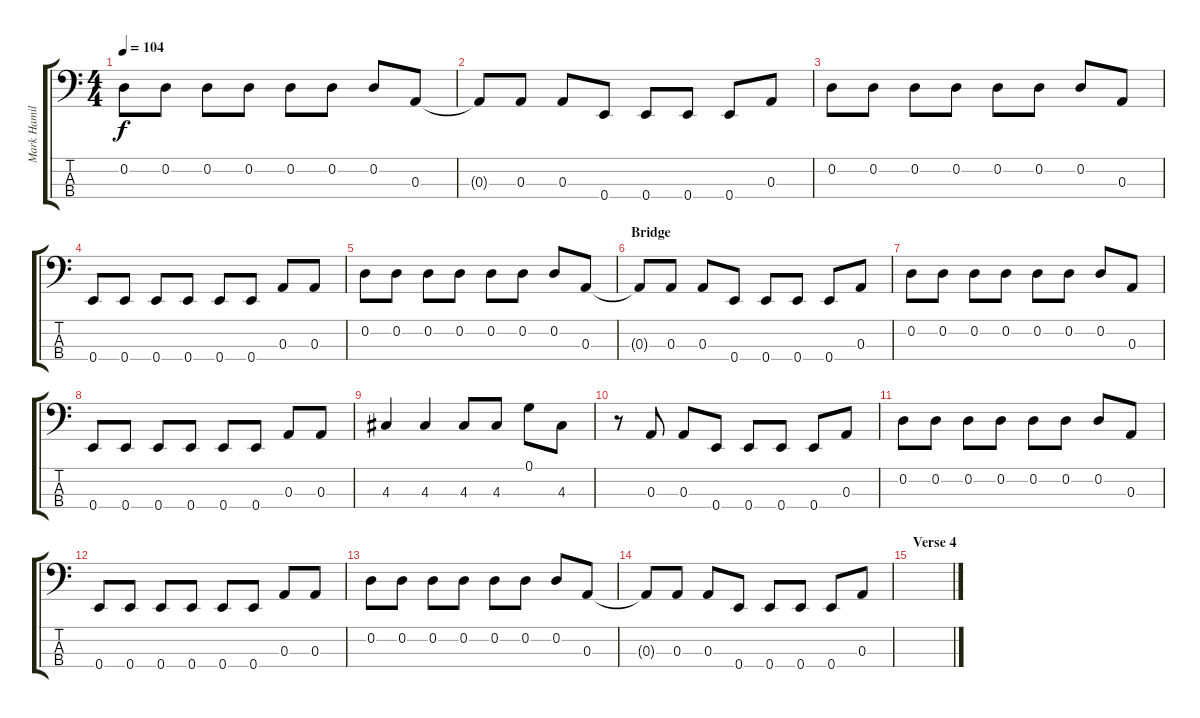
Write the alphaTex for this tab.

\track ("Mark Hamilton" "Mark Hamil") {instrument electricbasspick}
\staff {score tabs}
\tuning (G2 D2 A1 E1) {hide}
\ts (4 4)
\tempo 104
\clef f4
\ks c
0.2.8{dy f} 0.2.8 0.2.8 0.2.8 0.2.8 0.2.8 0.2.8 0.3.8 |
0.3{t}.8 0.3.8 0.3.8 0.4.8 0.4.8 0.4.8 0.4.8 0.3.8 |
0.2.8 0.2.8 0.2.8 0.2.8 0.2.8 0.2.8 0.2.8 0.3.8 |
0.4.8 0.4.8 0.4.8 0.4.8 0.4.8 0.4.8 0.3.8 0.3.8 |
0.2.8 0.2.8 0.2.8 0.2.8 0.2.8 0.2.8 0.2.8 0.3.8 |
\section ("" "Bridge")
0.3{t}.8 0.3.8 0.3.8 0.4.8 0.4.8 0.4.8 0.4.8 0.3.8 |
0.2.8 0.2.8 0.2.8 0.2.8 0.2.8 0.2.8 0.2.8 0.3.8 |
0.4.8 0.4.8 0.4.8 0.4.8 0.4.8 0.4.8 0.3.8 0.3.8 |
4.3.4 4.3.4 4.3.8 4.3.8 0.1.8 4.3.8 |
r.8 0.3.8 0.3.8 0.4.8 0.4.8 0.4.8 0.4.8 0.3.8 |
0.2.8 0.2.8 0.2.8 0.2.8 0.2.8 0.2.8 0.2.8 0.3.8 |
0.4.8 0.4.8 0.4.8 0.4.8 0.4.8 0.4.8 0.3.8 0.3.8 |
0.2.8 0.2.8 0.2.8 0.2.8 0.2.8 0.2.8 0.2.8 0.3.8 |
0.3{t}.8 0.3.8 0.3.8 0.4.8 0.4.8 0.4.8 0.4.8 0.3.8 |
\section ("" "Verse 4")
